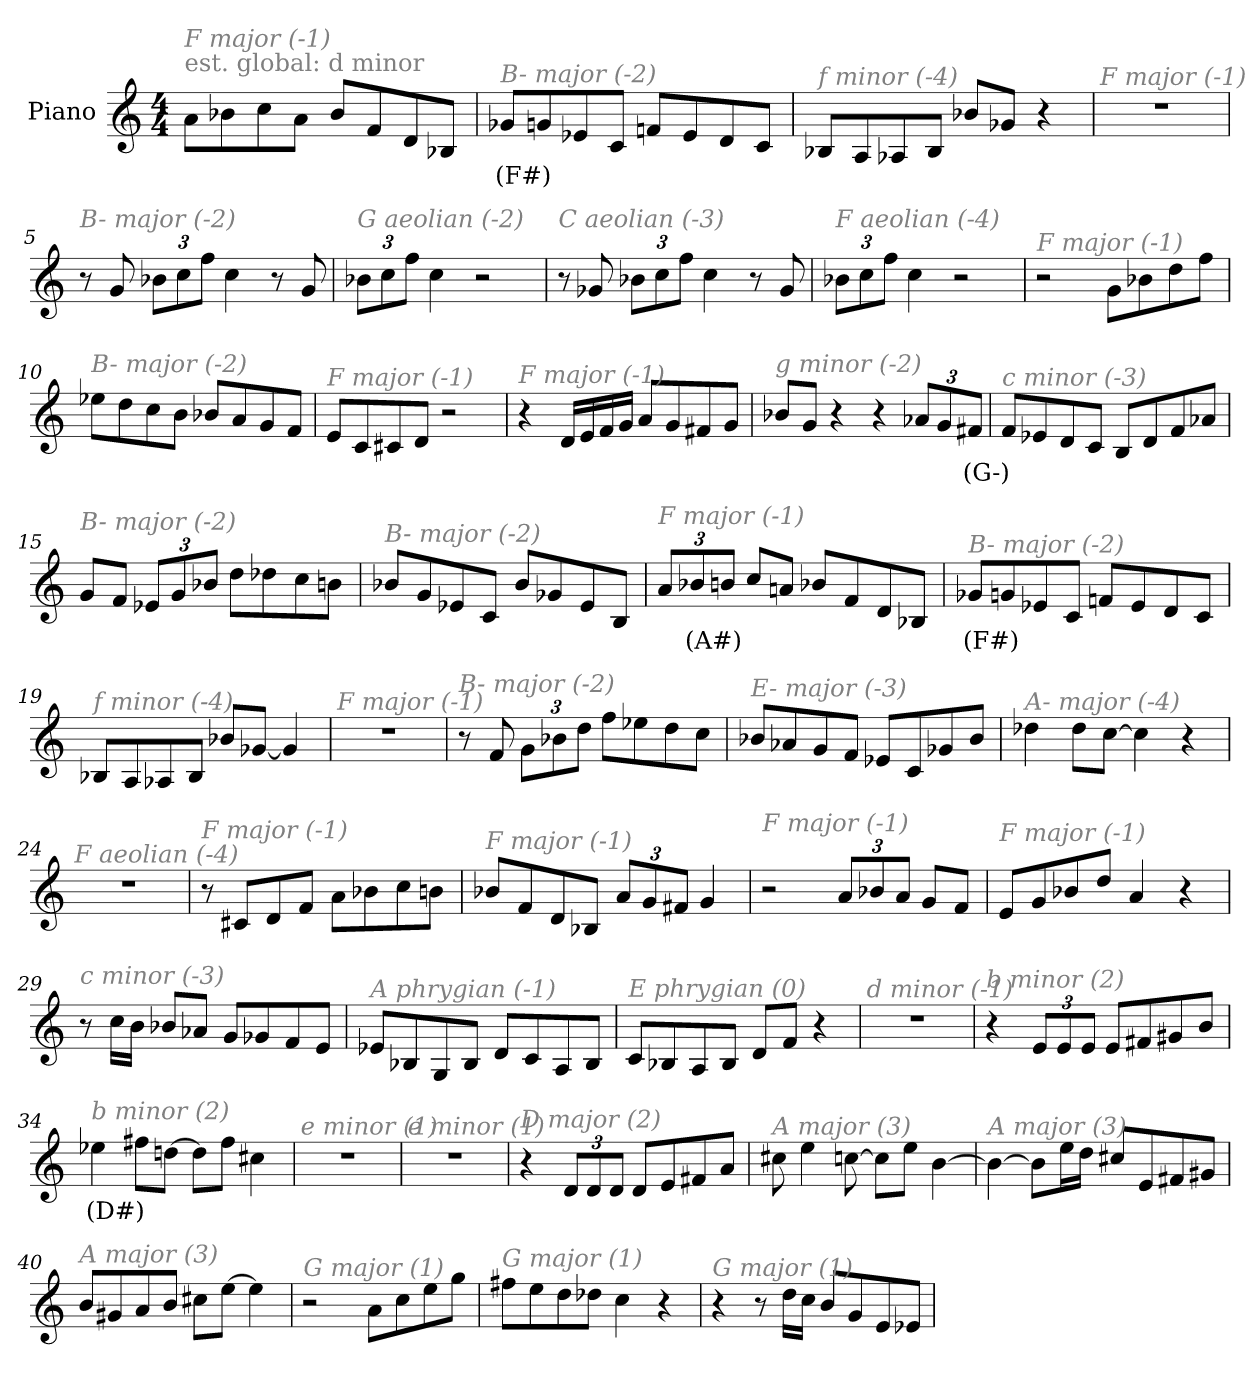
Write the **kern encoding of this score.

**kern	**text
*part1	*part1
*staff1	*staff1
*I"Piano	*
*I'Pno	*
*clefG2	*
*k[]	*
*M4/4	*
*MM308	*
=1	=1
!LO:TX:a:color=#808080:t=est. global&colon; d minor	!
!LO:TX:i:color=#808080:t=F major (-1)	!
8a\L	.
8b-X\	.
8cc\	.
8a\J	.
8b-/L	.
8f/	.
8d/	.
8B-X/J	.
=2	=2
!LO:TX:i:color=#808080:t=B- major (-2)	!
8g-Xi/L	(F#)
8g/	.
8e-X/	.
8c/J	.
8fn/L	.
8e-/	.
8d/	.
8c/J	.
=3	=3
!LO:TX:i:color=#808080:t=f minor (-4)	!
8B-X/L	.
8A/	.
8A-X/	.
8B-/J	.
8b-X/L	.
8g-X/J	.
4r	.
=4	=4
!LO:TX:i:color=#808080:t=F major (-1)	!
1r	.
!!LO:LB:g=z
=5	=5
!LO:TX:i:color=#808080:t=B- major (-2)	!
8r	.
8g/	.
*Xbrackettup	*
12b-X\L	.
12cc\	.
12ff\J	.
4cc\	.
8r	.
8g/	.
=6	=6
!LO:TX:i:color=#808080:t=G aeolian (-2)	!
12b-X\L	.
12cc\	.
12ff\J	.
4cc\	.
2r	.
=7	=7
!LO:TX:i:color=#808080:t=C aeolian (-3)	!
8r	.
8g-X/	.
12b-X\L	.
12cc\	.
12ff\J	.
4cc\	.
8r	.
8g-/	.
=8	=8
!LO:TX:i:color=#808080:t=F aeolian (-4)	!
12b-X\L	.
12cc\	.
12ff\J	.
4cc\	.
2r	.
=9	=9
!LO:TX:i:color=#808080:t=F major (-1)	!
2r	.
8g\L	.
8b-X\	.
8dd\	.
8ff\J	.
!!LO:LB:g=z
=10	=10
!LO:TX:i:color=#808080:t=B- major (-2)	!
8ee-X\L	.
8dd\	.
8cc\	.
8b\J	.
8b-X/L	.
8a/	.
8g/	.
8f/J	.
=11	=11
!LO:TX:i:color=#808080:t=F major (-1)	!
8e/L	.
8c/	.
8c#X/	.
8d/J	.
2r	.
=12	=12
!LO:TX:i:color=#808080:t=F major (-1)	!
4r	.
16d/LL	.
16e/	.
16f/	.
16g/JJ	.
8a/L	.
8g/	.
8f#X/	.
8g/J	.
=13	=13
!LO:TX:i:color=#808080:t=g minor (-2)	!
8b-X/L	.
8g/J	.
4r	.
4r	.
12a-X/L	.
12g/	.
12f#Xi/J	(G-)
!!LO:LB:g=z
=14	=14
!LO:TX:i:color=#808080:t=c minor (-3)	!
8f/L	.
8e-X/	.
8d/	.
8c/J	.
8B/L	.
8d/	.
8f/	.
8a-X/J	.
=15	=15
!LO:TX:i:color=#808080:t=B- major (-2)	!
8g/L	.
8f/J	.
12e-X/L	.
12g/	.
12b-X/J	.
8dd\L	.
8dd-X\	.
8cc\	.
8bn\J	.
=16	=16
!LO:TX:i:color=#808080:t=B- major (-2)	!
8b-X/L	.
8g/	.
8e-X/	.
8c/J	.
8b-/L	.
8g-X/	.
8e-/	.
8B/J	.
=17	=17
!LO:TX:i:color=#808080:t=F major (-1)	!
12a/L	.
12b-Xi/	(A#)
12b/J	.
8cc/L	.
8an/J	.
8b-X/L	.
8f/	.
8d/	.
8B-X/J	.
!!LO:LB:g=z
=18	=18
!LO:TX:i:color=#808080:t=B- major (-2)	!
8g-Xi/L	(F#)
8g/	.
8e-X/	.
8c/J	.
8fn/L	.
8e-/	.
8d/	.
8c/J	.
=19	=19
!LO:TX:i:color=#808080:t=f minor (-4)	!
8B-X/L	.
8A/	.
8A-X/	.
8B-/J	.
8b-X/L	.
[8g-X/J	.
4g-/]	.
=20	=20
!LO:TX:i:color=#808080:t=F major (-1)	!
1r	.
=21	=21
!LO:TX:i:color=#808080:t=B- major (-2)	!
8r	.
8f/	.
12g\L	.
12b-X\	.
12dd\J	.
8ff\L	.
8ee-X\	.
8dd\	.
8cc\J	.
!!LO:LB:g=z
=22	=22
!LO:TX:i:color=#808080:t=E- major (-3)	!
8b-X/L	.
8a-X/	.
8g/	.
8f/J	.
8e-X/L	.
8c/	.
8g-X/	.
8b-/J	.
=23	=23
!LO:TX:i:color=#808080:t=A- major (-4)	!
4dd-X\	.
8dd-\L	.
[8cc\J	.
4cc\]	.
4r	.
=24	=24
!LO:TX:i:color=#808080:t=F aeolian (-4)	!
1r	.
=25	=25
!LO:TX:i:color=#808080:t=F major (-1)	!
8r	.
8c#X/L	.
8d/	.
8f/J	.
8a\L	.
8b-X\	.
8cc\	.
8bn\J	.
=26	=26
!LO:TX:i:color=#808080:t=F major (-1)	!
8b-X/L	.
8f/	.
8d/	.
8B-X/J	.
12a/L	.
12g/	.
12f#X/J	.
4g/	.
!!LO:LB:g=z
=27	=27
!LO:TX:i:color=#808080:t=F major (-1)	!
2r	.
12a/L	.
12b-X/	.
12a/J	.
8g/L	.
8f/J	.
=28	=28
!LO:TX:i:color=#808080:t=F major (-1)	!
8e/L	.
8g/	.
8b-X/	.
8dd/J	.
4a/	.
4r	.
=29	=29
!LO:TX:i:color=#808080:t=c minor (-3)	!
8r	.
16cc\LL	.
16b\JJ	.
8b-X/L	.
8a-X/J	.
8g/L	.
8g-X/	.
8f/	.
8e/J	.
=30	=30
!LO:TX:i:color=#808080:t=A phrygian (-1)	!
8e-X/L	.
8B-X/	.
8G/	.
8B-/J	.
8d/L	.
8c/	.
8A/	.
8B-/J	.
!!LO:LB:g=z
=31	=31
!LO:TX:i:color=#808080:t=E phrygian (0)	!
8c/L	.
8B-X/	.
8A/	.
8B-/J	.
8d/L	.
8f/J	.
4r	.
=32	=32
!LO:TX:i:color=#808080:t=d minor (-1)	!
1r	.
=33	=33
!LO:TX:i:color=#808080:t=b minor (2)	!
4r	.
12e/L	.
12e/	.
12e/J	.
8e/L	.
8f#X/	.
8g#X/	.
8b/J	.
=34	=34
!LO:TX:i:color=#808080:t=b minor (2)	!
4ee-Xi\	(D#)
8ff#X\L	.
[8ddn\J	.
8dd\L]	.
8ff#\J	.
4cc#X\	.
=35	=35
!LO:TX:i:color=#808080:t=e minor (1)	!
1r	.
=36	=36
!LO:TX:i:color=#808080:t=e minor (1)	!
1r	.
!!LO:LB:g=z
=37	=37
!LO:TX:i:color=#808080:t=D major (2)	!
4r	.
12d/L	.
12d/	.
12d/J	.
8d/L	.
8e/	.
8f#X/	.
8a/J	.
=38	=38
!LO:TX:i:color=#808080:t=A major (3)	!
8cc#X\	.
4ee\	.
[8ccn\	.
8cc\L]	.
8ee\J	.
[4b\	.
=39	=39
!LO:TX:i:color=#808080:t=A major (3)	!
4b\_	.
8b\L]	.
16ee\L	.
16dd\JJ	.
8cc#X/L	.
8e/	.
8f#X/	.
8g#X/J	.
=40	=40
!LO:TX:i:color=#808080:t=A major (3)	!
8b/L	.
8g#X/	.
8a/	.
8b/J	.
8cc#X\L	.
[8ee\J	.
4ee\]	.
!!LO:LB:g=z
=41	=41
!LO:TX:i:color=#808080:t=G major (1)	!
2r	.
8a\L	.
8cc\	.
8ee\	.
8gg\J	.
=42	=42
!LO:TX:i:color=#808080:t=G major (1)	!
8ff#X\L	.
8ee\	.
8dd\	.
8dd-X\J	.
4cc\	.
4r	.
=43	=43
!LO:TX:i:color=#808080:t=G major (1)	!
4r	.
8r	.
16dd\LL	.
16cc\JJ	.
8b/L	.
8g/	.
8e/	.
8e-X/J	.
=	=
*-	*-
